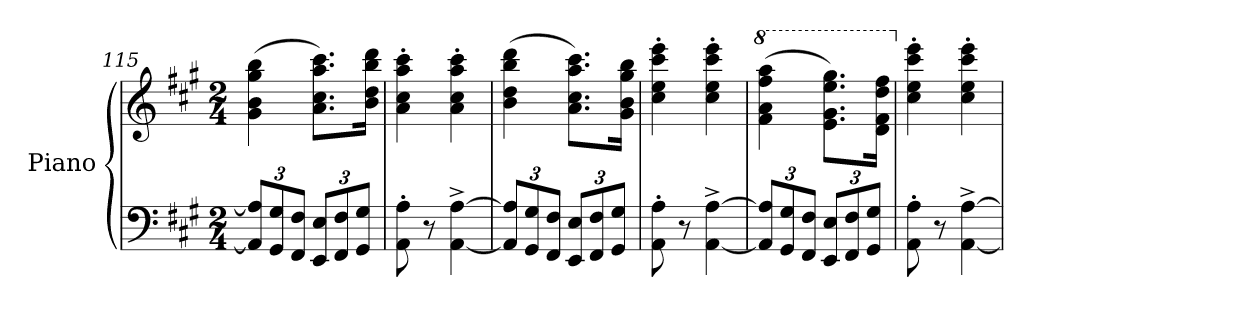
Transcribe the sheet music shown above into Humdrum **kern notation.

**kern	**kern
*part1	*part1
*staff2	*staff1
*I"Piano	*
*I'Pno.	*
*clefF4	*clefG2
*k[f#c#g#]	*k[f#c#g#]
*M2/4	*M2/4
*Xbrackettup	*
=115	=115
12AA/] 12A/]L	(>4g#\ 4b\ 4gg#\ 4bb\
12GG#/ 12G#/	.
12FF#/ 12F#/J	.
12EE/ 12E/L	8.a\ 8.cc#\ 8.aa\ 8.ccc#\L)
12FF#/ 12F#/	.
12GG#/ 12G#/J	.
.	16b\ 16dd\ 16bb\ 16ddd\Jk
=116	=116
8AA\' 8A\'	4a\' 4cc#\' 4aa\' 4ccc#\'
8r	.
[4AA\^ [4A\^	4a\' 4cc#\' 4aa\' 4ccc#\'
=117	=117
12AA/] 12A/]L	(>4b\ 4dd\ 4bb\ 4ddd\
12GG#/ 12G#/	.
12FF#/ 12F#/J	.
12EE/ 12E/L	8.a\ 8.cc#\ 8.aa\ 8.ccc#\L)
12FF#/ 12F#/	.
12GG#/ 12G#/J	.
.	16g#\ 16b\ 16gg#\ 16bb\Jk
=118	=118
8AA\' 8A\'	4cc#\' 4ee\' 4ccc#\' 4eee\'
8r	.
[4AA\^ [4A\^	4cc#\' 4ee\' 4ccc#\' 4eee\'
=119	=119
*	*8va
12AA/] 12A/]L	(>4ff#\ 4aa\ 4fff#\ 4aaa\
12GG#/ 12G#/	.
12FF#/ 12F#/J	.
12EE/ 12E/L	8.ee\ 8.gg#\ 8.eee\ 8.ggg#\L)
12FF#/ 12F#/	.
12GG#/ 12G#/J	.
.	16dd\ 16ff#\ 16ddd\ 16fff#\Jk
!!LO:LB:g=z
=120	=120
*	*X8va
8AA\' 8A\'	4cc#\' 4ee\' 4ccc#\' 4eee\'
8r	.
[4AA\^ [4A\^	4cc#\' 4ee\' 4ccc#\' 4eee\'
=	=
*-	*-
